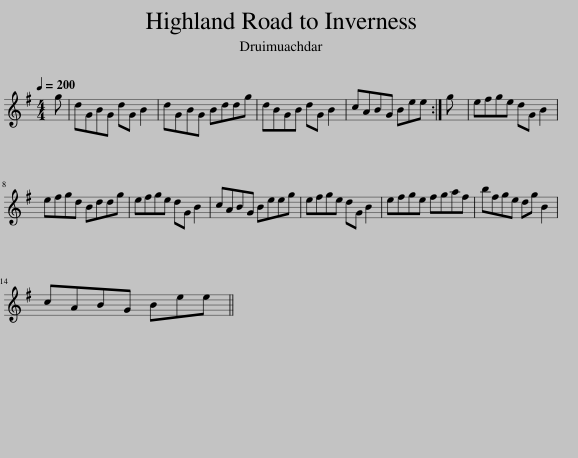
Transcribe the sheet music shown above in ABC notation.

X:1
L:1/8
Q:1/4=200
M:4/4
I:linebreak $
K:G
V:1 treble
V:1
 g | dGBG dG B2 | dGBG Bddg | dBGB dG B2 | cABG Bee :| %5
 g | efge dG B2 |$ efgd Bddg | efge dG B2 | cABG Beeg | %10
 efge dG B2 | efge fgaf | bfge dg B2 |$ cABG Bee || %14
